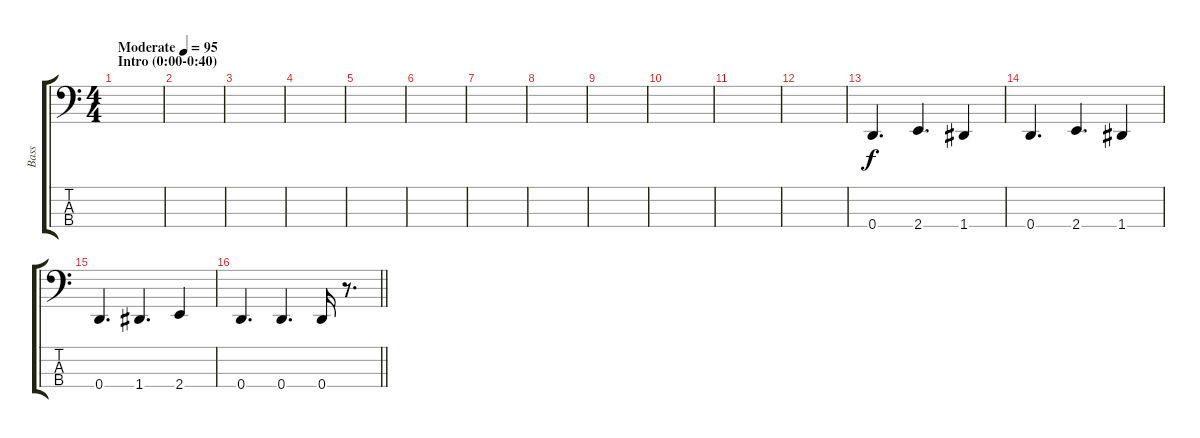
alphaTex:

\track ("Bass" "Bass") {instrument slapbass2}
\staff {score tabs}
\tuning (G2 D2 A1 D1) {hide}
\ts (4 4)
\section ("" "Intro (0:00-0:40)")
\tempo (95 "Moderate")
\clef f4
\ks c
|
|
|
|
|
|
|
|
|
|
|
|
0.4.4{d} 2.4.4{d} 1.4.4 |
0.4.4{d} 2.4.4{d} 1.4.4 |
0.4.4{d} 1.4.4{d} 2.4.4 |
\barLineRight lightlight
0.4.4{d} 0.4.4{d} 0.4.16 r.8{d}
